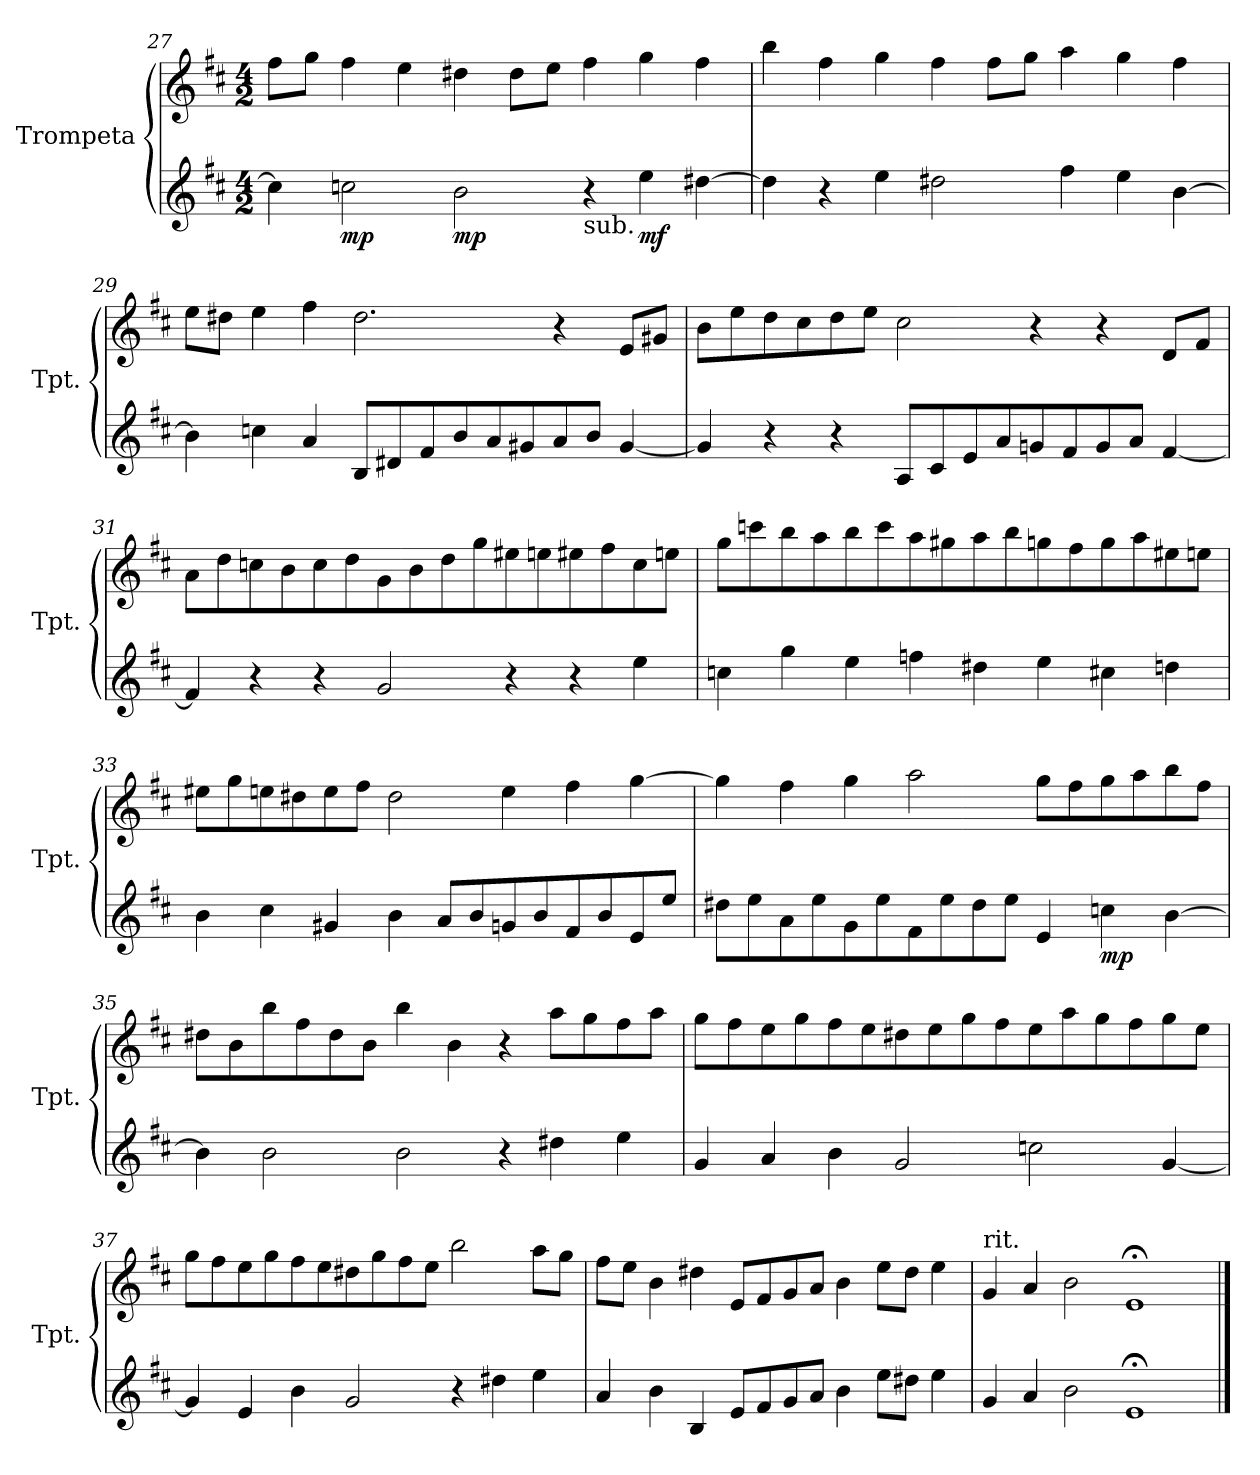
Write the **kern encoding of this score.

**kern	**dynam	**kern
*part2	*part2	*part1
*staff2	*staff2	*staff1
*I"Trompeta	*	*I"Trompeta
*I'Tpt.	*	*I'Tpt.
!!LO:PB:g=z
*clefG2	*	*clefG2
*ITrd1c2	*	*ITrd1c2
*k[]	*	*k[]
*M4/2	*	*M4/2
=27	=27	=27
4b\]	.	8ee\L
.	.	8ff\J
!	!LO:DY:b	!
2b-X\	mp	4ee\
.	.	4dd\
!	!LO:DY:b	!
2a\	mp	4cc#X\
.	.	8cc#\L
.	.	8dd\J
!LO:TX:b:t=sub.	!	!
4r	.	4ee\
!	!LO:DY:b	!
4dd\	mf	4ff\
[4cc#X\	.	4ee\
=28	=28	=28
4cc#\]	.	4aa\
4r	.	4ee\
4dd\	.	4ff\
2cc#X\	.	4ee\
.	.	8ee\L
.	.	8ff\J
4ee\	.	4gg\
4dd\	.	4ff\
[4a\	.	4ee\
!!LO:LB:g=z
=29	=29	=29
4a\]	.	8dd\L
.	.	8cc#X\J
4b-X\	.	4dd\
4g/	.	4ee\
8A/L	.	2.cc#\
8c#X/	.	.
8e/	.	.
8a/	.	.
8g/	.	.
8f#X/	.	.
8g/	.	4r
8a/J	.	.
[4f#/	.	8d/L
.	.	8f#X/J
=30	=30	=30
4f#/]	.	8a\L
.	.	8dd\
4r	.	8cc\
.	.	8b\
4r	.	8cc\
.	.	8dd\J
8G/L	.	2b\
8B/	.	.
8d/	.	.
8g/	.	.
8fn/	.	4r
8e/	.	.
8f/	.	4r
8g/J	.	.
[4e/	.	8c/L
.	.	8e/J
!!LO:LB:g=z
=31	=31	=31
4e/]	.	8g\L
.	.	8cc\
4r	.	8b-X\
.	.	8a\
4r	.	8b-\
.	.	8cc\
2f/	.	8f\
.	.	8a\
.	.	8cc\
.	.	8ff\
4r	.	8dd#X\
.	.	8ddn\
4r	.	8dd#X\
.	.	8ee\
4dd\	.	8b-\
.	.	8ddn\J
!!LO:LB:g=z
=32	=32	=32
4b-X\	.	8ff\L
.	.	8bb-X\
4ff\	.	8aa\
.	.	8gg\
4dd\	.	8aa\
.	.	8bb-\
4ee-X\	.	8gg\
.	.	8ff#X\
4cc#X\	.	8gg\
.	.	8aa\
4dd\	.	8ffn\
.	.	8ee\
4bn\	.	8ff\
.	.	8gg\
4ccn\	.	8dd#X\
.	.	8ddn\J
!!LO:LB:g=z
=33	=33	=33
4a\	.	8dd#X\L
.	.	8ff\
4b\	.	8ddn\
.	.	8cc#X\
4f#X/	.	8dd\
.	.	8ee\J
4a\	.	2cc#\
8g/L	.	.
8a/	.	.
8fn/	.	4dd\
8a/	.	.
8e/	.	4ee\
8a/	.	.
8d/	.	[4ff\
8dd/J	.	.
=34	=34	=34
8cc#X\L	.	4ff\]
8dd\	.	.
8g\	.	4ee\
8dd\	.	.
8f\	.	4ff\
8dd\	.	.
8e\	.	2gg\
8dd\	.	.
8cc#\	.	.
8dd\J	.	.
4d/	.	8ff\L
.	.	8ee\
!	!LO:DY:b	!
4b-X\	mp	8ff\
.	.	8gg\
[4a\	.	8aa\
.	.	8ee\J
!!LO:LB:g=z
=35	=35	=35
4a\]	.	8cc#X\L
.	.	8a\
2a\	.	8aa\
.	.	8ee\
.	.	8cc#\
.	.	8a\J
2a\	.	4aa\
.	.	4a\
4r	.	4r
4cc#X\	.	8gg\L
.	.	8ff\
4dd\	.	8ee\
.	.	8gg\J
=36	=36	=36
4f/	.	8ff\L
.	.	8ee\
4g/	.	8dd\
.	.	8ff\
4a\	.	8ee\
.	.	8dd\
2f/	.	8cc#X\
.	.	8dd\
.	.	8ff\
.	.	8ee\
2b-X\	.	8dd\
.	.	8gg\
.	.	8ff\
.	.	8ee\
[4f/	.	8ff\
.	.	8dd\J
!!LO:PB:g=z
=37	=37	=37
4f/]	.	8ff\L
.	.	8ee\
4d/	.	8dd\
.	.	8ff\
4a\	.	8ee\
.	.	8dd\
2f/	.	8cc#X\
.	.	8ff\
.	.	8ee\
.	.	8dd\J
4r	.	2aa\
4cc#X\	.	.
4dd\	.	8gg\L
.	.	8ff\J
=38	=38	=38
4g/	.	8ee\L
.	.	8dd\J
4a\	.	4a\
4A/	.	4cc#X\
8d/L	.	8d/L
8e/	.	8e/
8f/	.	8f/
8g/J	.	8g/J
4a\	.	4a\
8dd\L	.	8dd\L
8cc#X\J	.	8cc#\J
4dd\	.	4dd\
=39	=39	=39
!	!	!LO:TX:a:t=rit.
4f/	.	4f/
4g/	.	4g/
2a\	.	2a\
1d;<	.	1d;<
==	==	==
*-	*-	*-
